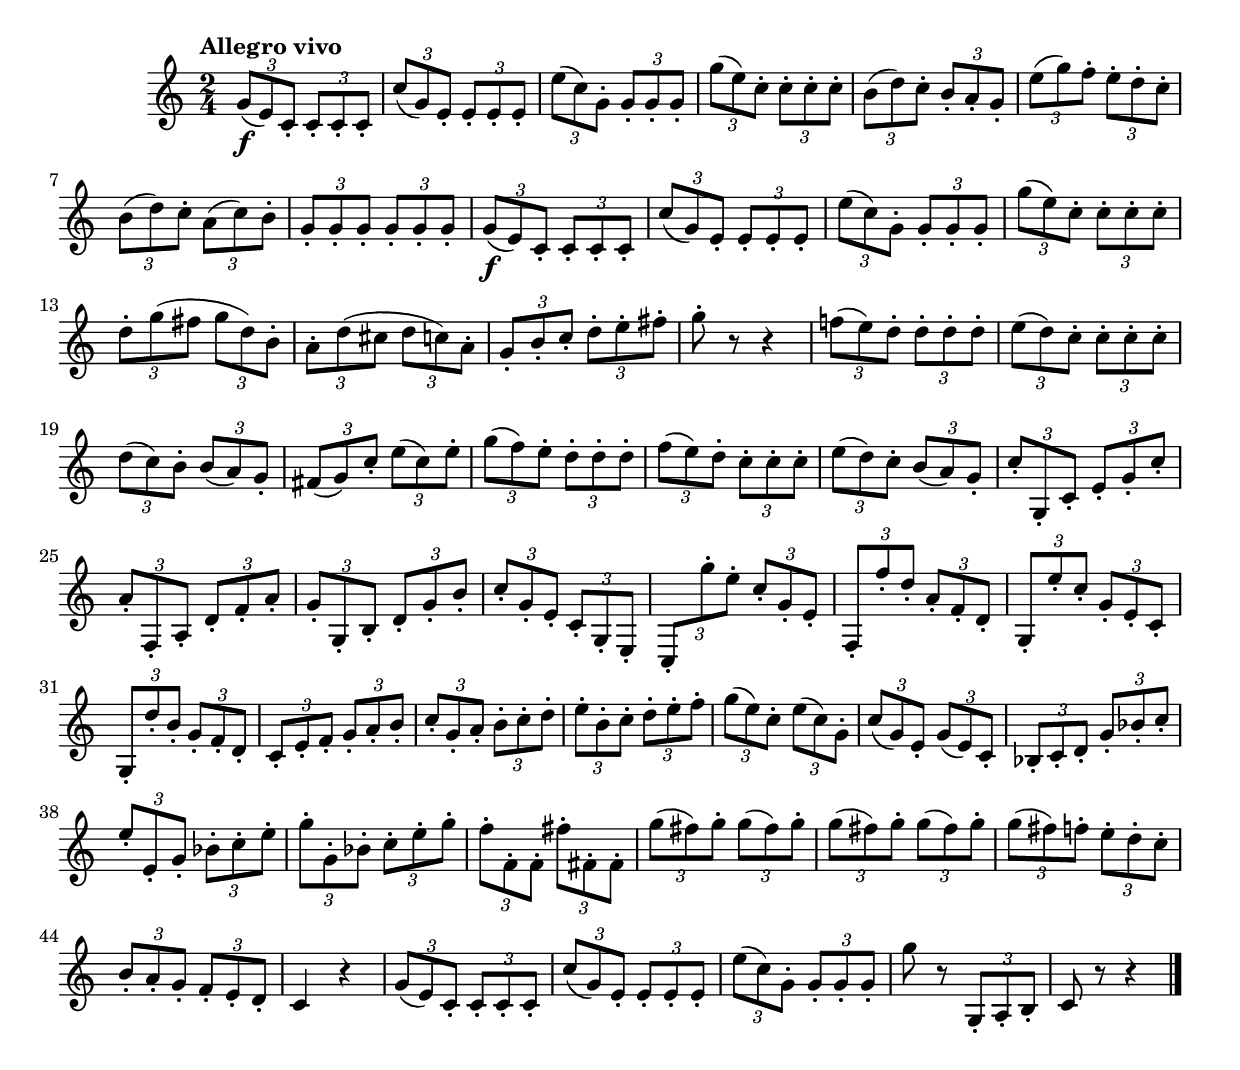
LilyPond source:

\version "2.22.0"

\include "settings.ily"

\relative {
  \language "english"

  \transposition f

  \tempo "Allegro vivo"

  \key c \major
  \time 2/4

  \tuplet 3/2 4 {
    g'8( \f e) c-. c-. c-. c-. |
    c'8( g) e-. e-. e-. e-. |
    e'8( c) g-. g-. g-. g-. |
    g'8( e) c-. c-. c-. c-. |
    b8( d) c-. b-. a-. g-. |
    e'8( g) f-. e-. d-. c-. |
    b8( d) c-. a( c) b-. |
    g-. g-. g-. g-. g-. g-. |
    g8( \f e) c-. c-. c-. c-. |
    c'8( g) e-. e-. e-. e-. |
    e'8( c) g-. g-. g-. g-. |
    g'8( e) c-. c-. c-. c-. |
    d8-. g( f-sharp g d) b-. |
    a8-. d( c-sharp d c) a-. |
    g8-. b-. c-. d-. e-. f-sharp-. |
  }
  g8-. r r4 |
  \tuplet 3/2 4 {
    f!8( e) d-. d-. d-. d-. |
    e8( d) c-. c-. c-. c-. |
    d8( c) b-. b( a) g-. |
    f-sharp8( g) c-. e( c) e-. |
    g8( f) e-. d-. d-. d-. |
    f8( e) d-. c-. c-. c-. |
    e8( d) c-. b( a) g-. |
    c8-. g,-. c-. e-. g-. c-. |
    a8-. f,-. a-. d-. f-. a-. |
    g8-. g,-. b-. d-. g-. b-. |
    c8-. g-. e-. c-. g-. e-. |
    c8-. g'''-. e-. c-. g-. e-. |
    f,8-. f''-. d-. a-. f-. d-. |
    g,8-. e''-. c-. g-. e-. c-. |
    g8-. d''-. b-. g-. f-. d-. |
    c8-. e-. f-. g-. a-. b-. |
    c8-. g-. a-. b-. c-. d-. |
    e8-. b-. c-. d-. e-. f-. |
    g8( e) c-. e( c) g-. |
    c8( g) e-. g( e) c-. |
    b-flat8-. c-. d-. g-. b-flat-. c-. |
    e8-. e,-. g-. b-flat-. c-. e-. |
    g8-. g,-. b-flat-. c-. e-. g-. |
    f8-. f,-. f-. f-sharp'-. f-sharp,-. f-sharp-. |
    \repeat unfold 2 { g'8( f-sharp) g-. g( f-sharp) g-. | }
    g8( f-sharp) f-. e-. d-. c-. |
    b8-. a-. g-. f-. e-. d-. |
  }
  c4 r |
  \tuplet 3/2 4 {
    g'8( e) c-. c-. c-. c-. |
    c'8( g) e-. e-. e-. e-. |
    e'8( c) g-. g-. g-. g-. |
  }
  g'8 r \tuplet 3/2 { g,,-. a-. b-. } |
  c8 r r4 | \bar "|."
}
